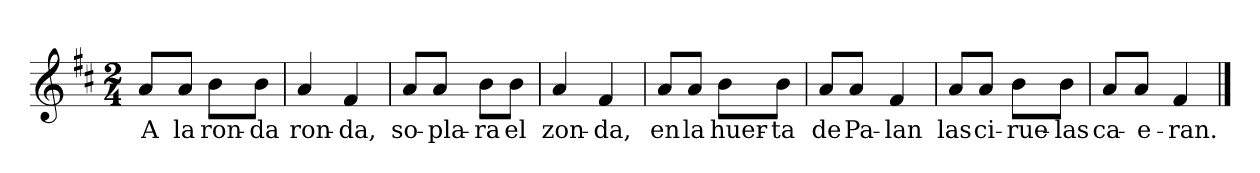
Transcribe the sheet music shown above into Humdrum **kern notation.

**kern	**text
*part1	*part1
*staff1	*staff1
*clefG2	*
*k[f#c#]	*
*D:	*
*M2/4	*
*MM120	*
=1	=1
!	!LO:LY:b
8a/L	A
!	!LO:LY:b
8a/J	la
!	!LO:LY:b
8b\L	ron-
!	!LO:LY:b
8b\J	-da
=2	=2
!	!LO:LY:b
4a/	ron-
!	!LO:LY:b
4f#/	-da,
=3	=3
!	!LO:LY:b
8a/L	so-
!	!LO:LY:b
8a/J	-pla-
!	!LO:LY:b
8b\L	-ra
!	!LO:LY:b
8b\J	el
=4	=4
!	!LO:LY:b
4a/	zon-
!	!LO:LY:b
4f#/	-da,
!!LO:LB:g=z
=5	=5
!	!LO:LY:b
8a/L	en
!	!LO:LY:b
8a/J	la
!	!LO:LY:b
8b\L	huer-
!	!LO:LY:b
8b\J	-ta
=6	=6
!	!LO:LY:b
8a/L	de
!	!LO:LY:b
8a/J	Pa-
!	!LO:LY:b
4f#/	-lan
=7	=7
!	!LO:LY:b
8a/L	las
!	!LO:LY:b
8a/J	ci-
!	!LO:LY:b
8b\L	-rue-
!	!LO:LY:b
8b\J	-las
=8	=8
!	!LO:LY:b
8a/L	ca-
!	!LO:LY:b
8a/J	-e-
!	!LO:LY:b
4f#/	-ran.
==	==
*-	*-
